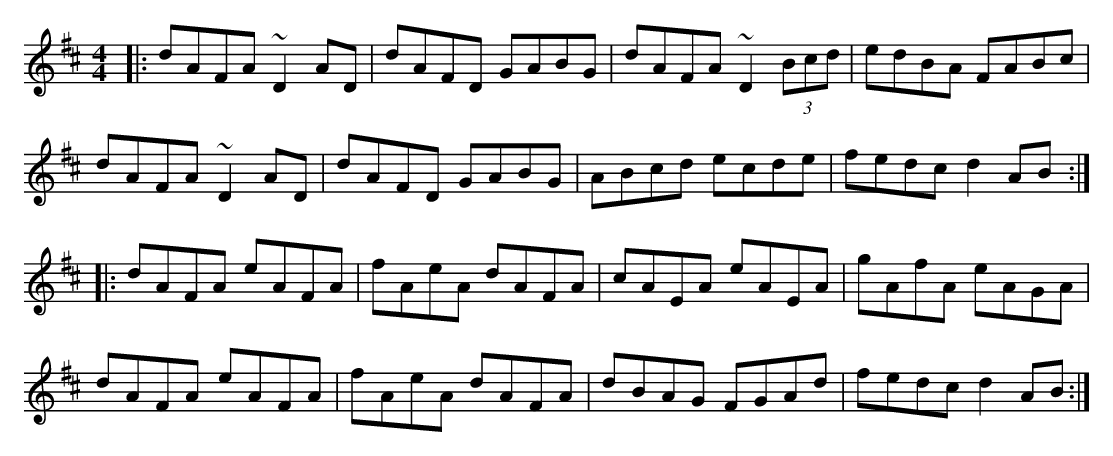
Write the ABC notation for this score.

X:1
M:4/4
K:D
|:dAFA ~D2AD|dAFD GABG|dAFA ~D2(3Bcd|edBA FABc|
dAFA ~D2AD|dAFD GABG|ABcd ecde|fedc d2AB:|
|:dAFA eAFA|fAeA dAFA|cAEA eAEA|gAfA eAGA|
dAFA eAFA|fAeA dAFA|dBAG FGAd|fedc d2AB:|
